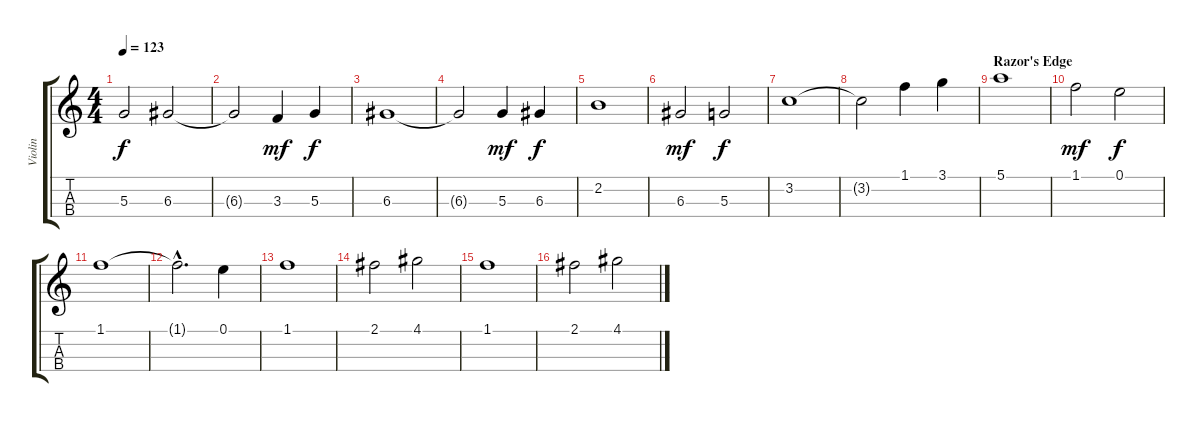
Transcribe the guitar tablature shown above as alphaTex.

\track ("Violin" "Violin") {instrument violin}
\staff {score tabs}
\tuning (E5 A4 D4 G3) {hide}
\ts (4 4)
\tempo 123
\clef g2
\ks c
5.3.2{dy f} 6.3.2 |
6.3{t}.2 3.3.4{dy mf} 5.3.4{dy f} |
6.3.1 |
6.3{t}.2 5.3.4{dy mf} 6.3.4{dy f} |
2.2.1 |
6.3.2{dy mf} 5.3.2{dy f} |
3.2.1 |
3.2{t}.2 1.1.4 3.1.4 |
\section ("" "Razor's Edge")
5.1.1 |
1.1.2{dy mf} 0.1.2{dy f} |
1.1.1 |
1.1{hac t}.2{d} 0.1.4 |
1.1.1 |
2.1.2 4.1.2 |
1.1.1 |
2.1.2 4.1.2
